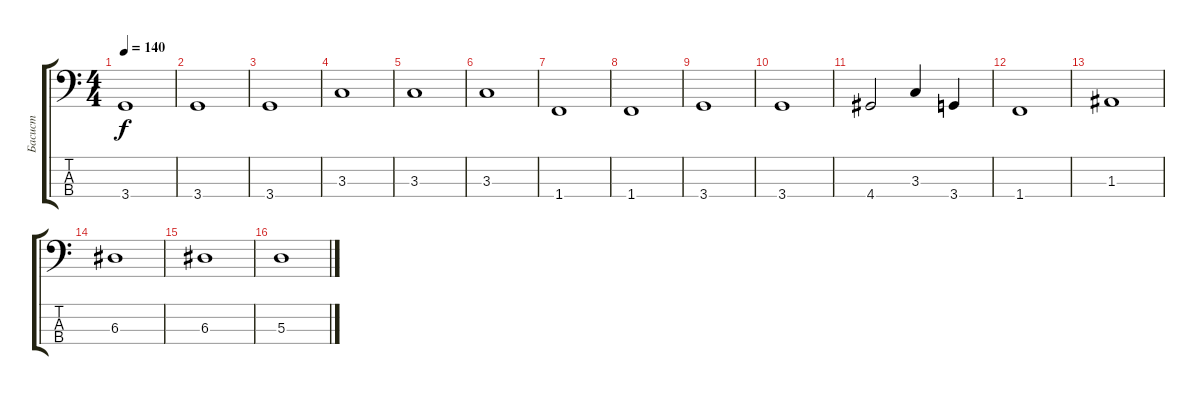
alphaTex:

\track ("Басист" "Басист") {instrument electricbassfinger}
\staff {score tabs}
\tuning (G2 D2 A1 E1) {hide}
\ts (4 4)
\tempo 140
\clef f4
\ks c
3.4.1{dy f} |
3.4.1 |
3.4.1 |
3.3.1 |
3.3.1 |
3.3.1 |
1.4.1 |
1.4.1 |
3.4.1 |
3.4.1 |
4.4.2 3.3.4 3.4.4 |
1.4.1 |
1.3.1 |
6.3.1 |
6.3.1 |
5.3.1
